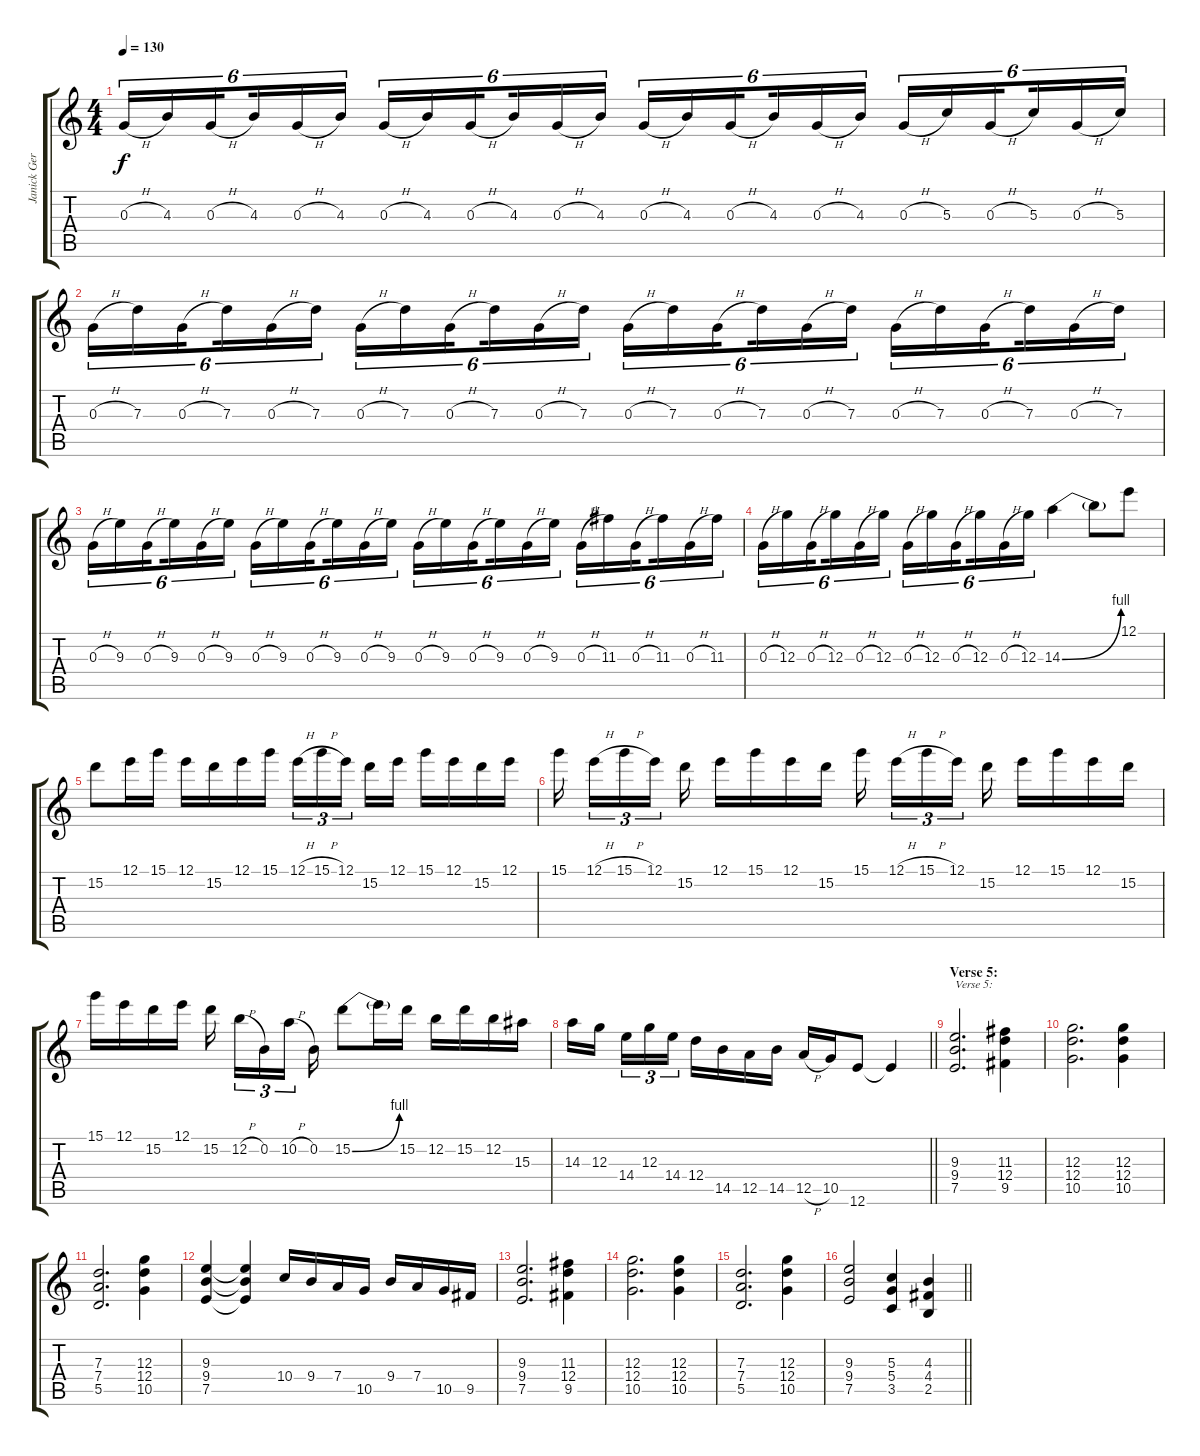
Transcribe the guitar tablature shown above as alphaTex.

\track ("Janick Gers" "Janick Ger") {instrument overdrivenguitar}
\staff {score tabs}
\tuning (E4 B3 G3 D3 A2 E2) {hide}
\ts (4 4)
\tempo 130
\clef g2
\ks c
0.3{h}.16{tu (6 4) dy f} 4.3.16{tu (6 4)} 0.3{h}.16{tu (6 4) beam splitsecondary} 4.3.16{tu (6 4)} 0.3{h}.16{tu (6 4)} 4.3.16{tu (6 4)} 0.3{h}.16{tu (6 4)} 4.3.16{tu (6 4)} 0.3{h}.16{tu (6 4) beam splitsecondary} 4.3.16{tu (6 4)} 0.3{h}.16{tu (6 4)} 4.3.16{tu (6 4)} 0.3{h}.16{tu (6 4)} 4.3.16{tu (6 4)} 0.3{h}.16{tu (6 4) beam splitsecondary} 4.3.16{tu (6 4)} 0.3{h}.16{tu (6 4)} 4.3.16{tu (6 4)} 0.3{h}.16{tu (6 4)} 5.3.16{tu (6 4)} 0.3{h}.16{tu (6 4) beam splitsecondary} 5.3.16{tu (6 4)} 0.3{h}.16{tu (6 4)} 5.3.16{tu (6 4)} |
0.3{h}.16{tu (6 4)} 7.3.16{tu (6 4)} 0.3{h}.16{tu (6 4) beam splitsecondary} 7.3.16{tu (6 4)} 0.3{h}.16{tu (6 4)} 7.3.16{tu (6 4)} 0.3{h}.16{tu (6 4)} 7.3.16{tu (6 4)} 0.3{h}.16{tu (6 4) beam splitsecondary} 7.3.16{tu (6 4)} 0.3{h}.16{tu (6 4)} 7.3.16{tu (6 4)} 0.3{h}.16{tu (6 4)} 7.3.16{tu (6 4)} 0.3{h}.16{tu (6 4) beam splitsecondary} 7.3.16{tu (6 4)} 0.3{h}.16{tu (6 4)} 7.3.16{tu (6 4)} 0.3{h}.16{tu (6 4)} 7.3.16{tu (6 4)} 0.3{h}.16{tu (6 4) beam splitsecondary} 7.3.16{tu (6 4)} 0.3{h}.16{tu (6 4)} 7.3.16{tu (6 4)} |
0.3{h}.16{tu (6 4)} 9.3.16{tu (6 4)} 0.3{h}.16{tu (6 4) beam splitsecondary} 9.3.16{tu (6 4)} 0.3{h}.16{tu (6 4)} 9.3.16{tu (6 4)} 0.3{h}.16{tu (6 4)} 9.3.16{tu (6 4)} 0.3{h}.16{tu (6 4) beam splitsecondary} 9.3.16{tu (6 4)} 0.3{h}.16{tu (6 4)} 9.3.16{tu (6 4)} 0.3{h}.16{tu (6 4)} 9.3.16{tu (6 4)} 0.3{h}.16{tu (6 4) beam splitsecondary} 9.3.16{tu (6 4)} 0.3{h}.16{tu (6 4)} 9.3.16{tu (6 4)} 0.3{h}.16{tu (6 4)} 11.3.16{tu (6 4)} 0.3{h}.16{tu (6 4) beam splitsecondary} 11.3.16{tu (6 4)} 0.3{h}.16{tu (6 4)} 11.3.16{tu (6 4)} |
0.3{h}.16{tu (6 4)} 12.3.16{tu (6 4)} 0.3{h}.16{tu (6 4) beam splitsecondary} 12.3.16{tu (6 4)} 0.3{h}.16{tu (6 4)} 12.3.16{tu (6 4)} 0.3{h}.16{tu (6 4)} 12.3.16{tu (6 4)} 0.3{h}.16{tu (6 4) beam splitsecondary} 12.3.16{tu (6 4)} 0.3{h}.16{tu (6 4)} 12.3.16{tu (6 4)} 14.3{be (bend 0 0 60 4)}.4 14.3{t}.8 12.1.8 |
15.2.8 12.1.16 15.1.16 12.1.16 15.2.16 12.1.16 15.1.16 12.1{h}.16{tu (3 2)} 15.1{h}.16{tu (3 2)} 12.1.16{tu (3 2) beam splitsecondary} 15.2.16 12.1.16 15.1.16 12.1.16 15.2.16 12.1.16 |
15.1.16{beam splitsecondary} 12.1{h}.16{tu (3 2)} 15.1{h}.16{tu (3 2)} 12.1.16{tu (3 2) beam splitsecondary} 15.2.16 12.1.16 15.1.16 12.1.16 15.2.16 15.1.16{beam splitsecondary} 12.1{h}.16{tu (3 2)} 15.1{h}.16{tu (3 2)} 12.1.16{tu (3 2) beam splitsecondary} 15.2.16 12.1.16 15.1.16 12.1.16 15.2.16 |
15.1.16 12.1.16 15.2.16 12.1.16 15.2.16{beam splitsecondary} 12.2{h}.16{tu (3 2)} 0.2.16{tu (3 2)} 10.2{h}.16{tu (3 2) beam splitsecondary} 0.2.16 15.2{be (bend 0 0 60 4)}.8 15.2{t}.16 15.2.16 12.2.16 15.2.16 12.2.16 15.3.16 |
\barLineRight lightlight
14.3.16 12.3.16{beam splitsecondary} 14.4.16{tu (3 2)} 12.3.16{tu (3 2)} 14.4.16{tu (3 2)} 12.4.16 14.5.16 12.5.16 14.5.16 12.5{h}.16 10.5.16 12.6.8 12.6{t}.4 |
\section ("" "Verse 5:")
(9.3 9.4 7.5).2{d txt "Verse 5:" volume 16 instrument overdrivenguitar} (11.3 12.4 9.5).4 |
(12.3 12.4 10.5).2{d} (12.3 12.4 10.5).4 |
(7.3 7.4 5.5).2{d} (12.3 12.4 10.5).4 |
(9.3 9.4 7.5).4 (9.3{t} 9.4{t} 7.5{t}).4 10.4.16 9.4.16 7.4.16 10.5.16 9.4.16 7.4.16 10.5.16 9.5.16 |
(9.3 9.4 7.5).2{d} (11.3 12.4 9.5).4 |
(12.3 12.4 10.5).2{d} (12.3 12.4 10.5).4 |
(7.3 7.4 5.5).2{d} (12.3 12.4 10.5).4 |
\barLineRight lightlight
(9.3 9.4 7.5).2 (5.3 5.4 3.5).4 (4.3 4.4 2.5).4
